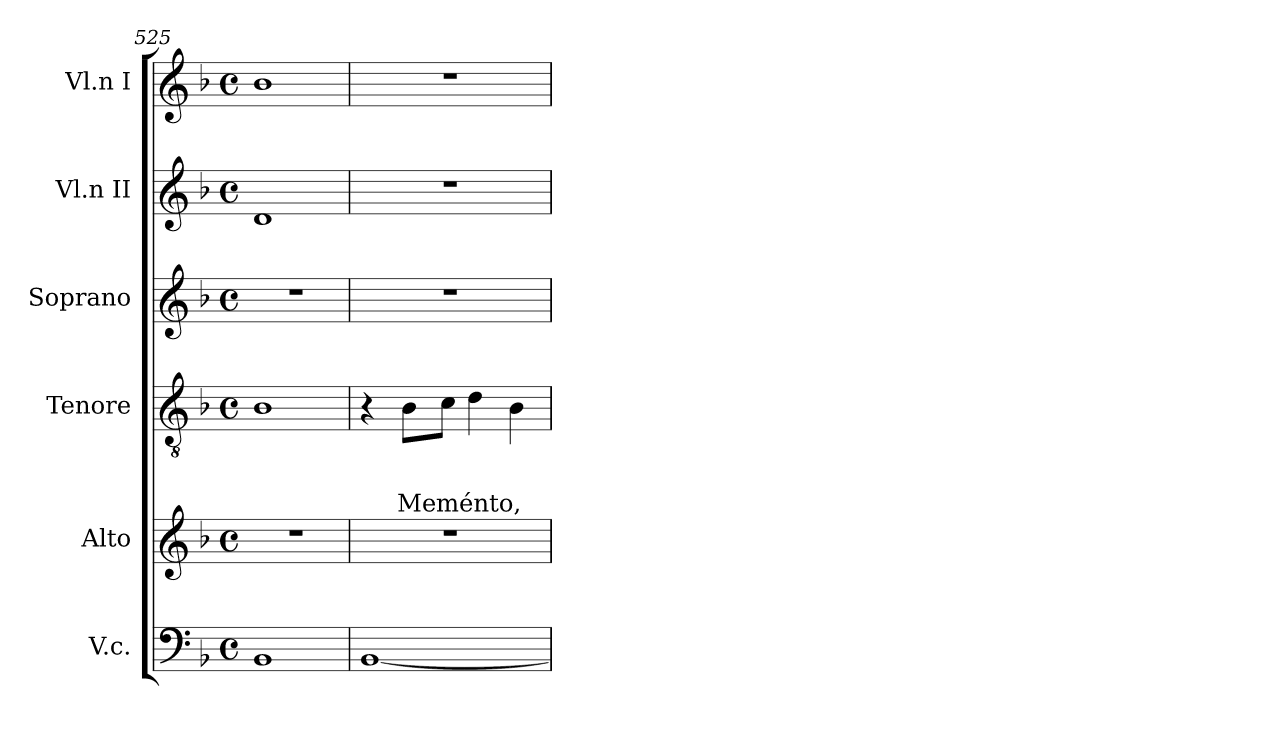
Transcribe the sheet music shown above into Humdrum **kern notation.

**kern	**kern	**kern	**text	**text	**text	**kern	**kern	**kern
*part6	*part5	*part4	*part4	*part4	*part4	*part3	*part2	*part1
*staff6	*staff5	*staff4	*staff4	*staff4	*staff4	*staff3	*staff2	*staff1
*I"V.c.	*I"Alto	*I"Tenore	*	*	*	*I"Soprano	*I"Vl.n II	*I"Vl.n I
*I'V.c.	*I'Alto	*I'Tenore	*	*	*	*I'Soprano	*I'Vl.n II	*I'Vl.n I
*clefF4	*clefG2	*clefGv2	*	*	*	*clefG2	*clefG2	*clefG2
*k[b-]	*k[b-]	*k[b-]	*	*	*	*k[b-]	*k[b-]	*k[b-]
*F:	*F:	*F:	*	*	*	*F:	*F:	*F:
*M4/4	*M4/4	*M4/4	*	*	*	*M4/4	*M4/4	*M4/4
*met(c)	*met(c)	*met(c)	*	*	*	*met(c)	*met(c)	*met(c)
=525	=525	=525	=525	=525	=525	=525	=525	=525
1BB-	1r	1B-	.	.	.	1r	1d	1b-
!!LO:LB:g=z
=526	=526	=526	=526	=526	=526	=526	=526	=526
[<1BB-	1r	4r	.	.	.	1r	1r	1r
!	!	!	!	!	!LO:LY:b	!	!	!
.	.	8B-\L	.	.	Me	.	.	.
!	!	!	!	!	!LO:LY:b	!	!	!
.	.	8c\J	.	.	ménto,	.	.	.
.	.	4d\	.	.	.	.	.	.
.	.	4B-\	.	.	.	.	.	.
=	=	=	=	=	=	=	=	=
*-	*-	*-	*-	*-	*-	*-	*-	*-
